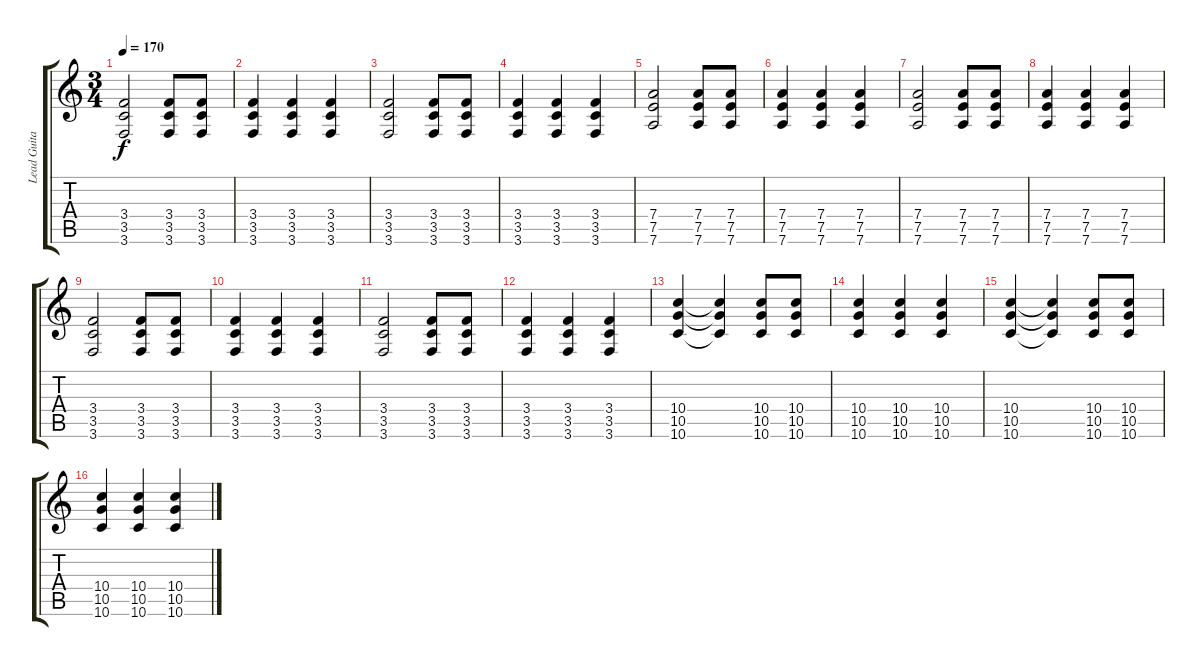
\track ("Lead Guitar" "Lead Guita") {instrument distortionguitar}
\staff {score tabs}
\tuning (E4 B3 G3 D3 A2 D2) {hide}
\ts (3 4)
\tempo 170
\clef g2
\ks c
(3.4 3.5 3.6).2{dy f} (3.4 3.5 3.6).8 (3.4 3.5 3.6).8 |
(3.4 3.5 3.6).4 (3.4 3.5 3.6).4 (3.4 3.5 3.6).4 |
(3.4 3.5 3.6).2 (3.4 3.5 3.6).8 (3.4 3.5 3.6).8 |
(3.4 3.5 3.6).4 (3.4 3.5 3.6).4 (3.4 3.5 3.6).4 |
(7.4 7.5 7.6).2 (7.4 7.5 7.6).8 (7.4 7.5 7.6).8 |
(7.4 7.5 7.6).4 (7.4 7.5 7.6).4 (7.4 7.5 7.6).4 |
(7.4 7.5 7.6).2 (7.4 7.5 7.6).8 (7.4 7.5 7.6).8 |
(7.4 7.5 7.6).4 (7.4 7.5 7.6).4 (7.4 7.5 7.6).4 |
(3.4 3.5 3.6).2 (3.4 3.5 3.6).8 (3.4 3.5 3.6).8 |
(3.4 3.5 3.6).4 (3.4 3.5 3.6).4 (3.4 3.5 3.6).4 |
(3.4 3.5 3.6).2 (3.4 3.5 3.6).8 (3.4 3.5 3.6).8 |
(3.4 3.5 3.6).4 (3.4 3.5 3.6).4 (3.4 3.5 3.6).4 |
(10.4 10.5 10.6).4{instrument distortionguitar} (10.4{t} 10.5{t} 10.6{t}).4 (10.4 10.5 10.6).8 (10.4 10.5 10.6).8 |
(10.4 10.5 10.6).4 (10.4 10.5 10.6).4 (10.4 10.5 10.6).4 |
(10.4 10.5 10.6).4 (10.4{t} 10.5{t} 10.6{t}).4 (10.4 10.5 10.6).8 (10.4 10.5 10.6).8 |
(10.4 10.5 10.6).4 (10.4 10.5 10.6).4 (10.4 10.5 10.6).4
